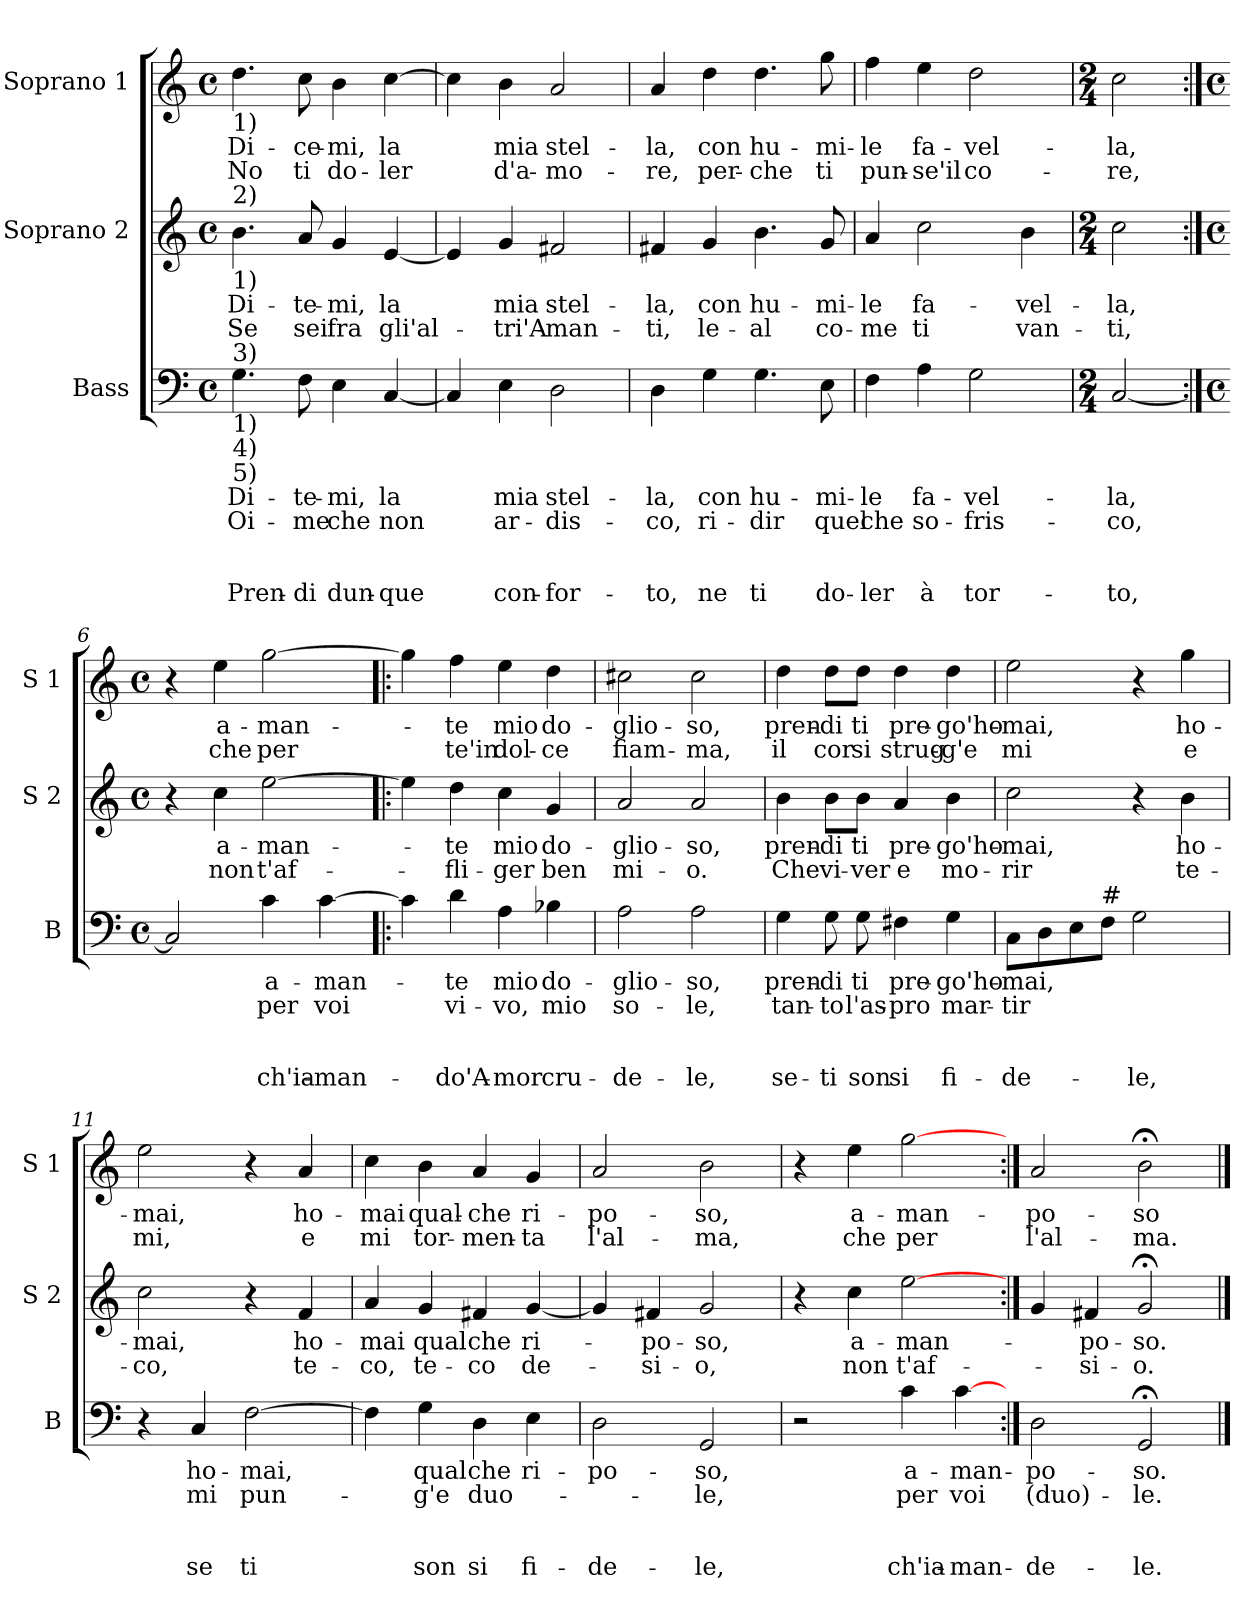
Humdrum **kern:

**kern	**text	**text	**text	**text	**text	**kern	**text	**text	**kern	**text	**text
*part3	*part3	*part3	*part3	*part3	*part3	*part2	*part2	*part2	*part1	*part1	*part1
*staff3	*staff3	*staff3	*staff3	*staff3	*staff3	*staff2	*staff2	*staff2	*staff1	*staff1	*staff1
*I"Bass	*	*	*	*	*	*I"Soprano 2	*	*	*I"Soprano 1	*	*
*I'B	*	*	*	*	*	*I'S 2	*	*	*I'S 1	*	*
*clefF4	*	*	*	*	*	*clefG2	*	*	*clefG2	*	*
*k[]	*	*	*	*	*	*k[]	*	*	*k[]	*	*
*C:	*	*	*	*	*	*C:	*	*	*C:	*	*
*M4/4	*	*	*	*	*	*M4/4	*	*	*M4/4	*	*
*met(c)	*	*	*	*	*	*met(c)	*	*	*met(c)	*	*
=1	=1	=1	=1	=1	=1	=1	=1	=1	=1	=1	=1
!	!	!	!	!	!	!	!	!	!LO:TX:b:t=1)	!	!
!	!	!	!	!	!	!LO:TX:a:t=2)	!	!	!	!	!
!	!	!	!	!	!	!LO:TX:b:t=1)	!	!	!	!	!
!LO:TX:a:t=3)	!	!	!	!	!	!	!	!	!	!	!
!LO:TX:b:t=1)	!	!	!	!	!	!	!	!	!	!	!
!LO:TX:b:t=4)	!	!	!	!	!	!	!	!	!	!	!
!LO:TX:b:t=5)	!	!	!	!	!	!	!	!	!	!	!
!	!LO:LY:b	!LO:LY:b	!	!	!LO:LY:b	!	!LO:LY:b	!LO:LY:b	!	!LO:LY:b	!LO:LY:b
4.G\	Di-	Oi-	.	.	Pren-	4.b\	Di-	Se	4.dd\	Di-	No
!	!LO:LY:b	!LO:LY:b	!	!	!LO:LY:b	!	!LO:LY:b	!LO:LY:b	!	!LO:LY:b	!LO:LY:b
8F\	-te-	-me	.	.	-di	8a/	-te-	sei	8cc\	-ce-	ti
!	!LO:LY:b	!LO:LY:b	!	!	!LO:LY:b	!	!LO:LY:b	!LO:LY:b	!	!LO:LY:b	!LO:LY:b
4E\	-mi,	che	.	.	dun-	4g/	-mi,	fra	4b\	-mi,	do-
!	!LO:LY:b	!LO:LY:b	!	!	!LO:LY:b	!	!LO:LY:b	!LO:LY:b	!	!LO:LY:b	!LO:LY:b
[4C/	la	non	.	.	-que	[4e/	la	gli'al-	[4cc\	la	-ler
=2	=2	=2	=2	=2	=2	=2	=2	=2	=2	=2	=2
4C/]	.	.	.	.	.	4e/]	.	.	4cc\]	.	.
!	!LO:LY:b	!LO:LY:b	!	!	!LO:LY:b	!	!LO:LY:b	!LO:LY:b	!	!LO:LY:b	!LO:LY:b
4E\	mia	ar-	.	.	con-	4g/	mia	-tri'A-	4b\	mia	d'a-
!	!LO:LY:b	!LO:LY:b	!	!	!LO:LY:b	!	!LO:LY:b	!LO:LY:b	!	!LO:LY:b	!LO:LY:b
2D\	stel-	-dis-	.	.	-for-	2f#X/	stel-	-man-	2a/	stel-	-mo-
=3	=3	=3	=3	=3	=3	=3	=3	=3	=3	=3	=3
!	!LO:LY:b	!LO:LY:b	!	!	!LO:LY:b	!	!LO:LY:b	!LO:LY:b	!	!LO:LY:b	!LO:LY:b
4D\	-la,	-co,	.	.	-to,	4f#X/	-la,	-ti,	4a/	-la,	-re,
!	!LO:LY:b	!LO:LY:b	!	!	!LO:LY:b	!	!LO:LY:b	!LO:LY:b	!	!LO:LY:b	!LO:LY:b
4G\	con	ri-	.	.	ne	4g/	con	le-	4dd\	con	per-
!	!LO:LY:b	!LO:LY:b	!	!	!LO:LY:b	!	!LO:LY:b	!LO:LY:b	!	!LO:LY:b	!LO:LY:b
4.G\	hu-	-dir	.	.	ti	4.b\	hu-	-al	4.dd\	hu-	-che
!	!LO:LY:b	!LO:LY:b	!	!	!LO:LY:b	!	!LO:LY:b	!LO:LY:b	!	!LO:LY:b	!LO:LY:b
8E\	-mi-	quel	.	.	do-	8g/	-mi-	co-	8gg\	-mi-	ti
=4	=4	=4	=4	=4	=4	=4	=4	=4	=4	=4	=4
!	!LO:LY:b	!LO:LY:b	!	!	!LO:LY:b	!	!LO:LY:b	!LO:LY:b	!	!LO:LY:b	!LO:LY:b
4F\	-le	che	.	.	-ler	4a/	-le	-me	4ff\	-le	pun-
!	!LO:LY:b	!LO:LY:b	!	!	!LO:LY:b	!	!LO:LY:b	!LO:LY:b	!	!LO:LY:b	!LO:LY:b
4A\	fa-	so-	.	.	à	2cc\	fa-	ti	4ee\	fa-	-se'il
!	!LO:LY:b	!LO:LY:b	!	!	!LO:LY:b	!	!	!	!	!LO:LY:b	!LO:LY:b
2G\	-vel-	-fris-	.	.	tor-	.	.	.	2dd\	-vel-	co-
!	!	!	!	!	!	!	!LO:LY:b	!LO:LY:b	!	!	!
.	.	.	.	.	.	4b\	-vel-	van-	.	.	.
!!LO:LB:g=z
=5	=5	=5	=5	=5	=5	=5	=5	=5	=5	=5	=5
*M2/4	*	*	*	*	*	*M2/4	*	*	*M2/4	*	*
!	!LO:LY:b	!LO:LY:b	!	!	!LO:LY:b	!	!LO:LY:b	!LO:LY:b	!	!LO:LY:b	!LO:LY:b
[2C/	-la,	-co,	.	.	-to,	2cc\	-la,	-ti,	2cc\	-la,	-re,
=6:|!	=6:|!	=6:|!	=6:|!	=6:|!	=6:|!	=6:|!	=6:|!	=6:|!	=6:|!	=6:|!	=6:|!
*M4/4	*	*	*	*	*	*M4/4	*	*	*M4/4	*	*
*met(c)	*	*	*	*	*	*met(c)	*	*	*met(c)	*	*
2C/]	.	.	.	.	.	4r	.	.	4r	.	.
!	!	!	!	!	!	!	!LO:LY:b	!LO:LY:b	!	!LO:LY:b	!LO:LY:b
.	.	.	.	.	.	4cc\	a-	non	4ee\	a-	che
!	!LO:LY:b	!LO:LY:b	!	!	!LO:LY:b	!	!LO:LY:b	!LO:LY:b	!	!LO:LY:b	!LO:LY:b
4c\	a-	per	.	.	ch'ia-	[2ee\	-man-	t'af-	[2gg\	-man-	per
!	!LO:LY:b	!LO:LY:b	!	!	!LO:LY:b	!	!	!	!	!	!
[4c\	-man-	voi	.	.	-man-	.	.	.	.	.	.
=7!|:	=7!|:	=7!|:	=7!|:	=7!|:	=7!|:	=7!|:	=7!|:	=7!|:	=7!|:	=7!|:	=7!|:
4c\]	.	.	.	.	.	4ee\]	.	.	4gg\]	.	.
!	!LO:LY:b	!LO:LY:b	!	!	!LO:LY:b	!	!LO:LY:b	!LO:LY:b	!	!LO:LY:b	!LO:LY:b
4d\	-te	vi-	.	.	-do'A-	4dd\	-te	-fli-	4ff\	-te	te'in
!	!LO:LY:b	!LO:LY:b	!	!	!LO:LY:b	!	!LO:LY:b	!LO:LY:b	!	!LO:LY:b	!LO:LY:b
4A\	mio	-vo,	.	.	-mor	4cc\	mio	-ger	4ee\	mio	dol-
!	!LO:LY:b	!LO:LY:b	!	!	!LO:LY:b	!	!LO:LY:b	!LO:LY:b	!	!LO:LY:b	!LO:LY:b
4B-X\	do-	mio	.	.	cru-	4g/	do-	ben	4dd\	do-	-ce
=8	=8	=8	=8	=8	=8	=8	=8	=8	=8	=8	=8
!	!LO:LY:b	!LO:LY:b	!	!	!LO:LY:b	!	!LO:LY:b	!LO:LY:b	!	!LO:LY:b	!LO:LY:b
2A\	-glio-	so-	.	.	-de-	2a/	-glio-	mi-	2cc#X\	-glio-	fiam-
!	!LO:LY:b	!LO:LY:b	!	!	!LO:LY:b	!	!LO:LY:b	!LO:LY:b	!	!LO:LY:b	!LO:LY:b
2A\	-so,	-le,	.	.	-le,	2a/	-so,	-o.	2cc#\	-so,	-ma,
!!LO:PB:g=z
=9	=9	=9	=9	=9	=9	=9	=9	=9	=9	=9	=9
!	!LO:LY:b	!LO:LY:b	!	!	!LO:LY:b	!	!LO:LY:b	!LO:LY:b	!	!LO:LY:b	!LO:LY:b
4G\	pren-	tan-	.	.	se-	4b\	pren-	Che	4dd\	pren-	il
!	!LO:LY:b	!LO:LY:b	!	!	!LO:LY:b	!	!LO:LY:b	!LO:LY:b	!	!LO:LY:b	!LO:LY:b
8G\	-di	-to	.	.	-ti	8b\L	-di	vi-	8dd\L	-di	cor
!	!LO:LY:b	!LO:LY:b	!	!	!LO:LY:b	!	!LO:LY:b	!LO:LY:b	!	!LO:LY:b	!LO:LY:b
8G\	ti	l'as-	.	.	son	8b\J	ti	-ver	8dd\J	ti	si
!	!LO:LY:b	!LO:LY:b	!	!	!LO:LY:b	!	!LO:LY:b	!LO:LY:b	!	!LO:LY:b	!LO:LY:b
4F#X\	pre-	-pro	.	.	si	4a/	pre-	e	4dd\	pre-	strug-
!	!LO:LY:b	!LO:LY:b	!	!	!LO:LY:b	!	!LO:LY:b	!LO:LY:b	!	!LO:LY:b	!LO:LY:b
4G\	-go'ho-	mar-	.	.	fi-	4b\	-go'ho-	mo-	4dd\	-go'ho-	-g'e
=10	=10	=10	=10	=10	=10	=10	=10	=10	=10	=10	=10
!	!LO:LY:b	!LO:LY:b	!	!	!LO:LY:b	!	!LO:LY:b	!LO:LY:b	!	!LO:LY:b	!LO:LY:b
8C\L	-mai,	-tir	.	.	-de-	2cc\	-mai,	-rir	2ee\	-mai,	mi
8D\	.	.	.	.	.	.	.	.	.	.	.
8E\	.	.	.	.	.	.	.	.	.	.	.
!LO:TX:a:t=#	!	!	!	!	!	!	!	!	!	!	!
8F\J	.	.	.	.	.	.	.	.	.	.	.
!	!	!	!	!	!LO:LY:b	!	!	!	!	!	!
2G\	.	.	.	.	-le,	4r	.	.	4r	.	.
!	!	!	!	!	!	!	!LO:LY:b	!LO:LY:b	!	!LO:LY:b	!LO:LY:b
.	.	.	.	.	.	4b\	ho-	te-	4gg\	ho-	e
=11	=11	=11	=11	=11	=11	=11	=11	=11	=11	=11	=11
!	!	!	!	!	!	!	!LO:LY:b	!LO:LY:b	!	!LO:LY:b	!LO:LY:b
4r	.	.	.	.	.	2cc\	-mai,	-co,	2ee\	-mai,	mi,
!	!LO:LY:b	!LO:LY:b	!	!	!LO:LY:b	!	!	!	!	!	!
4C/	ho-	mi	.	.	se	.	.	.	.	.	.
!	!LO:LY:b	!LO:LY:b	!	!	!LO:LY:b	!	!	!	!	!	!
[2F\	-mai,	pun-	.	.	ti	4r	.	.	4r	.	.
!	!	!	!	!	!	!	!LO:LY:b	!LO:LY:b	!	!LO:LY:b	!LO:LY:b
.	.	.	.	.	.	4f/	ho-	te-	4a/	ho-	e
=12	=12	=12	=12	=12	=12	=12	=12	=12	=12	=12	=12
!	!	!	!	!	!	!	!LO:LY:b	!LO:LY:b	!	!LO:LY:b	!LO:LY:b
4F\]	.	.	.	.	.	4a/	-mai	-co,	4cc\	-mai	mi
!	!LO:LY:b	!LO:LY:b	!	!	!LO:LY:b	!	!LO:LY:b	!LO:LY:b	!	!LO:LY:b	!LO:LY:b
4G\	qual	-g'e	.	.	son	4g/	qual	te-	4b\	qual-	tor-
!	!LO:LY:b	!LO:LY:b	!	!	!LO:LY:b	!	!LO:LY:b	!LO:LY:b	!	!LO:LY:b	!LO:LY:b
4D\	che	duo-	.	.	si	4f#X/	che	-co	4a/	-che	-men-
!	!LO:LY:b	!	!	!	!LO:LY:b	!	!LO:LY:b	!LO:LY:b	!	!LO:LY:b	!LO:LY:b
4E\	ri-	.	.	.	fi-	[4g/	ri-	de-	4g/	ri-	-ta
!!LO:LB:g=z
=13	=13	=13	=13	=13	=13	=13	=13	=13	=13	=13	=13
!	!LO:LY:b	!	!	!	!LO:LY:b	!	!	!	!	!LO:LY:b	!LO:LY:b
2D\	-po-	.	.	.	-de-	4g/]	.	.	2a/	-po-	l'al-
!	!	!	!	!	!	!	!LO:LY:b	!LO:LY:b	!	!	!
.	.	.	.	.	.	4f#X/	-po-	-si-	.	.	.
!	!LO:LY:b	!LO:LY:b	!	!	!LO:LY:b	!	!LO:LY:b	!LO:LY:b	!	!LO:LY:b	!LO:LY:b
2GG/	-so,	-le,	.	.	-le,	2g/	-so,	-o,	2b\	-so,	-ma,
=14	=14	=14	=14	=14	=14	=14	=14	=14	=14	=14	=14
2r	.	.	.	.	.	4r	.	.	4r	.	.
!	!	!	!	!	!	!	!LO:LY:b	!LO:LY:b	!	!LO:LY:b	!LO:LY:b
.	.	.	.	.	.	4cc\	a-	non	4ee\	a-	che
!	!LO:LY:b	!LO:LY:b	!	!	!LO:LY:b	!	!LO:LY:b	!LO:LY:b	!	!LO:LY:b	!LO:LY:b
4c\	a-	per	.	.	ch'ia-	[2ee\	-man-	t'af-	[2gg\	-man-	per
!	!LO:LY:b	!LO:LY:b	!	!	!LO:LY:b	!	!	!	!	!	!
[4c\	-man-	voi	.	.	-man-	.	.	.	.	.	.
=15:|!	=15:|!	=15:|!	=15:|!	=15:|!	=15:|!	=15:|!	=15:|!	=15:|!	=15:|!	=15:|!	=15:|!
!	!LO:LY:b	!LO:LY:b	!	!	!LO:LY:b	!	!	!	!	!LO:LY:b	!LO:LY:b
2D\	-po-	(duo)-	.	.	-de-	4g/	.	.	2a/	-po-	l'al-
!	!	!	!	!	!	!	!LO:LY:b	!LO:LY:b	!	!	!
.	.	.	.	.	.	4f#X/	-po-	-si-	.	.	.
!	!LO:LY:b	!LO:LY:b	!	!	!LO:LY:b	!	!LO:LY:b	!LO:LY:b	!	!LO:LY:b	!LO:LY:b
2GG;</	-so.	-le.	.	.	-le.	2g;</	-so.	-o.	2b;<\	-so	-ma.
==	==	==	==	==	==	==	==	==	==	==	==
*-	*-	*-	*-	*-	*-	*-	*-	*-	*-	*-	*-
